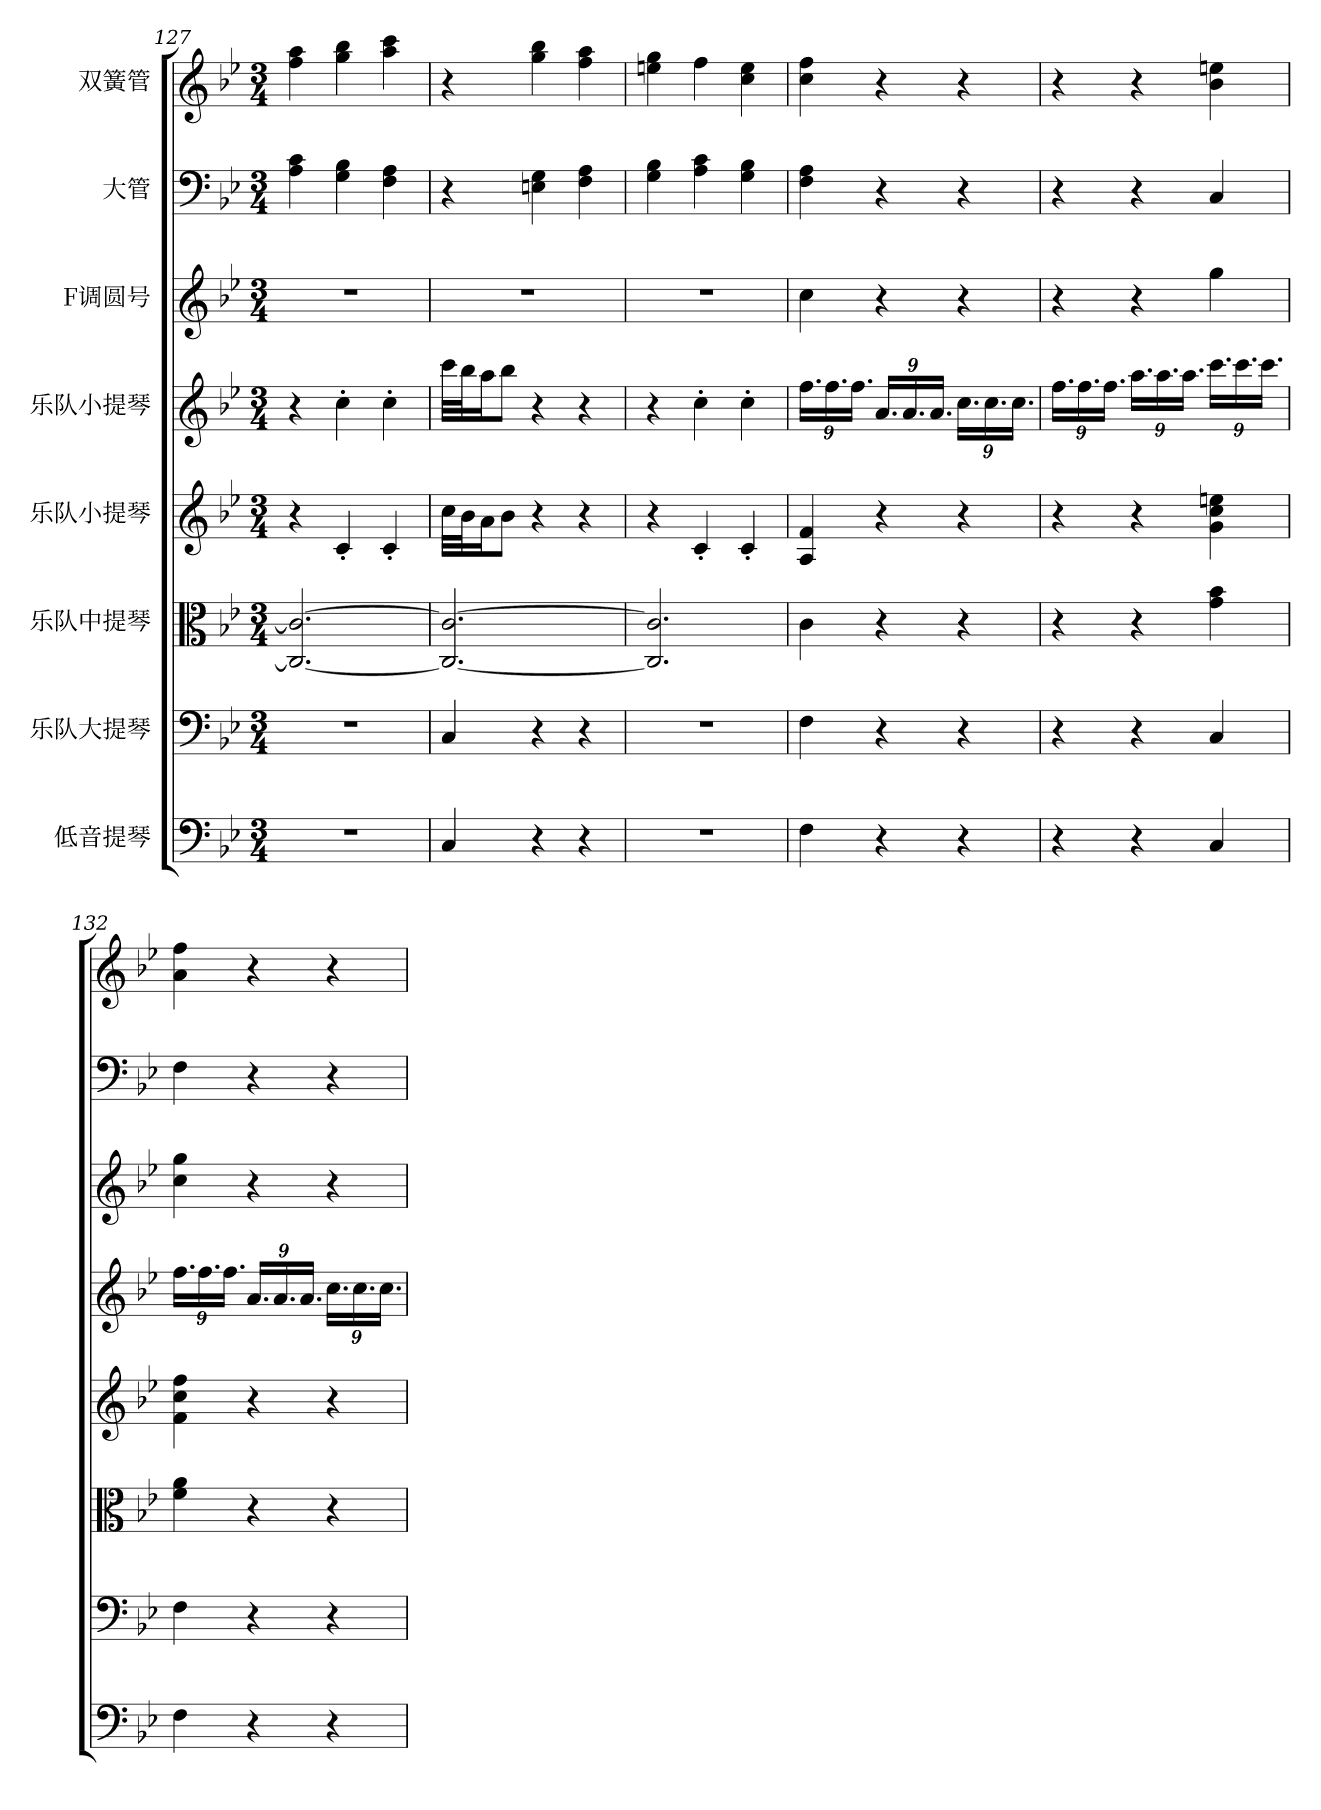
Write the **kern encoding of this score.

**kern	**kern	**kern	**kern	**kern	**kern	**kern	**kern
*part8	*part7	*part6	*part5	*part4	*part3	*part2	*part1
*staff8	*staff7	*staff6	*staff5	*staff4	*staff3	*staff2	*staff1
*I"低音提琴	*I"乐队大提琴	*I"乐队中提琴	*I"乐队小提琴	*I"乐队小提琴	*I"F调圆号	*I"大管	*I"双簧管
*clefF4	*clefF4	*clefC3	*clefG2	*clefG2	*clefG2	*clefF4	*clefG2
*ITrd7c12	*	*	*	*	*ITrd4c7	*	*
*k[b-e-]	*k[b-e-]	*k[b-e-]	*k[b-e-]	*k[b-e-]	*k[b-e-a-]	*k[b-e-]	*k[b-e-]
*M3/4	*M3/4	*M3/4	*M3/4	*M3/4	*M3/4	*M3/4	*M3/4
=127	=127	=127	=127	=127	=127	=127	=127
2.r	2.r	2.C/_ 2.c/_	4r	4r	2.r	4A\ 4c\	4ff\ 4aa\
.	.	.	4c'/	4cc'\	.	4G\ 4B-\	4gg\ 4bb-\
.	.	.	4c'/	4cc'\	.	4F\ 4A\	4aa\ 4ccc\
=128	=128	=128	=128	=128	=128	=128	=128
4CC/	4C/	2.C/_ 2.c/_	32cc\LLL	32ccc\LLL	2.r	4r	4r
.	.	.	32b-\J	32bb-\J	.	.	.
.	.	.	16a\J	16aa\J	.	.	.
.	.	.	8b-\J	8bb-\J	.	.	.
4r	4r	.	4r	4r	.	4En\ 4G\	4gg\ 4bb-\
4r	4r	.	4r	4r	.	4F\ 4A\	4ff\ 4aa\
!!LO:PB:g=z
=129	=129	=129	=129	=129	=129	=129	=129
*	*	*	*	*	*	*	*MM160
2.r	2.r	2.C/] 2.c/]	4r	4r	2.r	4G\ 4B-\	4een\ 4gg\
.	.	.	4c'/	4cc'\	.	4A\ 4c\	4ff\
.	.	.	4c'/	4cc'\	.	4G\ 4B-\	4cc\ 4ee\
=130	=130	=130	=130	=130	=130	=130	=130
*	*	*	*	*Xbrackettup	*	*	*
*	*	*	*	*	*	*	*MM168
4FF\	4F\	4c\	4A/ 4f/	18.ff\LL	4f\	4F\ 4A\	4cc\ 4ff\
.	.	.	.	18.ff\	.	.	.
.	.	.	.	18.ff\JJ	.	.	.
4r	4r	4r	4r	18.a/LL	4r	4r	4r
.	.	.	.	18.a/	.	.	.
.	.	.	.	18.a/JJ	.	.	.
4r	4r	4r	4r	18.cc\LL	4r	4r	4r
.	.	.	.	18.cc\	.	.	.
.	.	.	.	18.cc\JJ	.	.	.
=131	=131	=131	=131	=131	=131	=131	=131
4r	4r	4r	4r	18.ff\LL	4r	4r	4r
.	.	.	.	18.ff\	.	.	.
.	.	.	.	18.ff\JJ	.	.	.
4r	4r	4r	4r	18.aa\LL	4r	4r	4r
.	.	.	.	18.aa\	.	.	.
.	.	.	.	18.aa\JJ	.	.	.
4CC/	4C/	4g\ 4b-\	4g\ 4cc\ 4een\	18.ccc\LL	4cc\	4C/	4b-\ 4een\
.	.	.	.	18.ccc\	.	.	.
.	.	.	.	18.ccc\JJ	.	.	.
!!LO:PB:g=z
=132	=132	=132	=132	=132	=132	=132	=132
4FF\	4F\	4f\ 4a\	4f\ 4cc\ 4ff\	18.ff\LL	4f\ 4cc\	4F\	4a\ 4ff\
.	.	.	.	18.ff\	.	.	.
.	.	.	.	18.ff\JJ	.	.	.
4r	4r	4r	4r	18.a/LL	4r	4r	4r
.	.	.	.	18.a/	.	.	.
.	.	.	.	18.a/JJ	.	.	.
4r	4r	4r	4r	18.cc\LL	4r	4r	4r
.	.	.	.	18.cc\	.	.	.
.	.	.	.	18.cc\JJ	.	.	.
=	=	=	=	=	=	=	=
*-	*-	*-	*-	*-	*-	*-	*-
